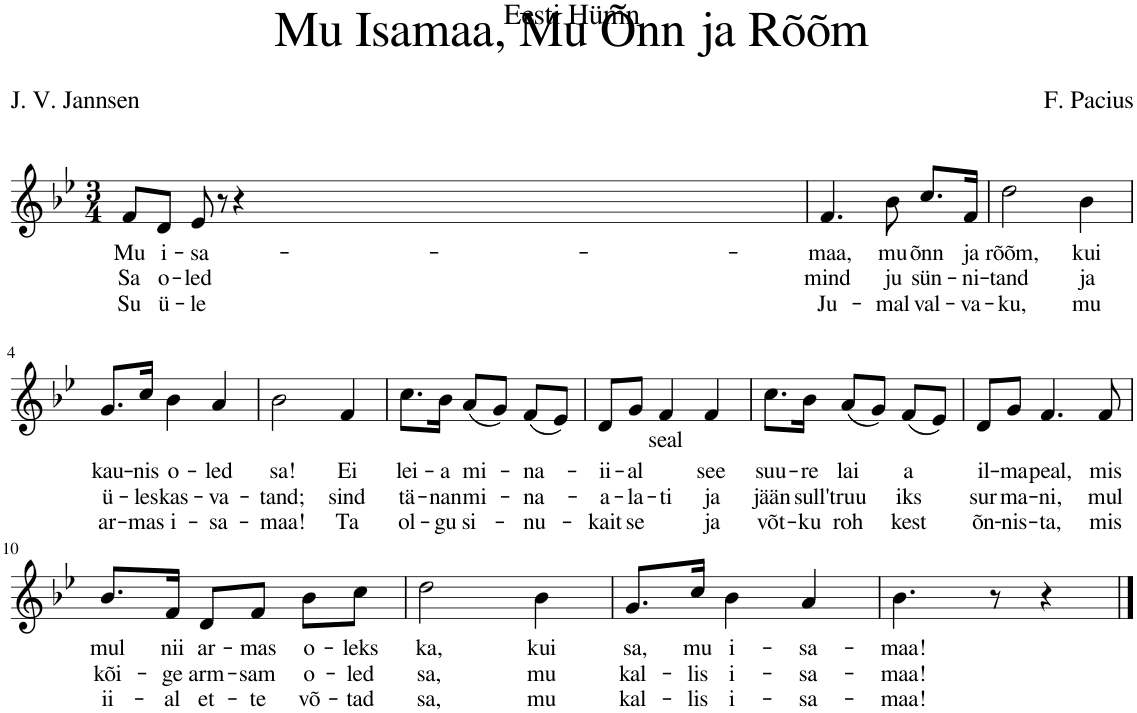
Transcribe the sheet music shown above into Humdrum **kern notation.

**kern	**text	**text	**text
*part1	*part1	*part1	*part1
*staff1	*staff1	*staff1	*staff1
*I"Voice	*	*	*
*clefG2	*	*	*
*k[b-e-]	*	*	*
*M3/4	*	*	*
=1	=1	=1	=1
!	!LO:LY:b	!LO:LY:b	!LO:LY:b
8f/L	Mu	Sa	Su
!	!LO:LY:b	!LO:LY:b	!LO:LY:b
8d/J	i-	o-	ü-
!	!LO:LY:b	!LO:LY:b	!LO:LY:b
8e-/	-sa-	-led	-le
8r	.	.	.
4r	.	.	.
=2	=2	=2	=2
!	!LO:LY:b	!LO:LY:b	!LO:LY:b
4.f/	-maa,	mind	Ju-
!	!LO:LY:b	!LO:LY:b	!LO:LY:b
8b-\	mu	ju	-mal
!	!LO:LY:b	!LO:LY:b	!LO:LY:b
8.cc/L	õnn	sün-	val-
!	!LO:LY:b	!LO:LY:b	!LO:LY:b
16f/Jk	ja	-ni-	-va-
=3	=3	=3	=3
!	!LO:LY:b	!LO:LY:b	!LO:LY:b
2dd\	rõõm,	-tand	-ku,
!	!LO:LY:b	!LO:LY:b	!LO:LY:b
4b-\	kui	ja	mu
!!LO:LB:g=z
=4	=4	=4	=4
!	!LO:LY:b	!LO:LY:b	!LO:LY:b
8.g/L	kau-	ü-	ar-
!	!LO:LY:b	!LO:LY:b	!LO:LY:b
16cc/Jk	-nis	-les	-mas
!	!LO:LY:b	!LO:LY:b	!LO:LY:b
4b-\	o-	kas-	i-
!	!LO:LY:b	!LO:LY:b	!LO:LY:b
4a/	-led	-va-	-sa-
=5	=5	=5	=5
!	!LO:LY:b	!LO:LY:b	!LO:LY:b
2b-\	sa!	-tand;	-maa!
!	!LO:LY:b	!LO:LY:b	!LO:LY:b
4f/	Ei	sind	Ta
=6	=6	=6	=6
!	!LO:LY:b	!LO:LY:b	!LO:LY:b
8.cc\L	lei-	tä-	ol-
!	!LO:LY:b	!LO:LY:b	!LO:LY:b
16b-\Jk	-a	-nan	-gu
!	!LO:LY:b	!LO:LY:b	!LO:LY:b
(8a/L	mi-	mi-	si-
8g/J)	.	.	.
!	!LO:LY:b	!LO:LY:b	!LO:LY:b
(8f/L	-na-	na-	nu-
8e-/J)	.	.	.
=7	=7	=7	=7
!	!LO:LY:b	!LO:LY:b	!LO:LY:b
8d/L	ii-	a-	-kait-
!	!LO:LY:b	!LO:LY:b	!LO:LY:b
8g/J	-al	-la-	-se
!	!LO:LY:b	!LO:LY:b	!
4f/	seal	ti	.
!	!LO:LY:b	!LO:LY:b	!LO:LY:b
4f/	see	ja	ja
=8	=8	=8	=8
!	!LO:LY:b	!LO:LY:b	!LO:LY:b
8.cc\L	suu-	jään	võt-
!	!LO:LY:b	!LO:LY:b	!LO:LY:b
16b-\Jk	-re	sull'	-ku
!	!LO:LY:b	!LO:LY:b	!LO:LY:b
(8a/L	lai	truu	roh
8g/J)	.	.	.
!	!LO:LY:b	!LO:LY:b	!LO:LY:b
(8f/L	a	iks	kest
8e-/J)	.	.	.
=9	=9	=9	=9
!	!LO:LY:b	!LO:LY:b	!LO:LY:b
8d/L	il-	sur-	õn-
!	!LO:LY:b	!LO:LY:b	!LO:LY:b
8g/J	-ma	-ma-	-nis-
!	!LO:LY:b	!LO:LY:b	!LO:LY:b
4.f/	peal,	-ni,	-ta,
!	!LO:LY:b	!LO:LY:b	!LO:LY:b
8f/	mis	mul	mis
!!LO:LB:g=z
=10	=10	=10	=10
!	!LO:LY:b	!LO:LY:b	!LO:LY:b
8.b-/L	mul	kõi-	ii-
!	!LO:LY:b	!LO:LY:b	!LO:LY:b
16f/Jk	nii	-ge	-al
!	!LO:LY:b	!LO:LY:b	!LO:LY:b
8d/L	ar-	arm-	et-
!	!LO:LY:b	!LO:LY:b	!LO:LY:b
8f/J	-mas	-sam	-te
!	!LO:LY:b	!LO:LY:b	!LO:LY:b
8b-\L	o-	o-	võ-
!	!LO:LY:b	!LO:LY:b	!LO:LY:b
8cc\J	-leks	-led	-tad
=11	=11	=11	=11
!	!LO:LY:b	!LO:LY:b	!LO:LY:b
2dd\	ka,	sa,	sa,
!	!LO:LY:b	!LO:LY:b	!LO:LY:b
4b-\	kui	mu	mu
=12	=12	=12	=12
!	!LO:LY:b	!LO:LY:b	!LO:LY:b
8.g/L	sa,	kal-	kal-
!	!LO:LY:b	!LO:LY:b	!LO:LY:b
16cc/Jk	mu	-lis	-lis
!	!LO:LY:b	!LO:LY:b	!LO:LY:b
4b-\	i-	i-	i-
!	!LO:LY:b	!LO:LY:b	!LO:LY:b
4a/	-sa-	-sa-	-sa-
=13	=13	=13	=13
!	!LO:LY:b	!LO:LY:b	!LO:LY:b
4.b-\	-maa!	-maa!	-maa!
8r	.	.	.
4r	.	.	.
==	==	==	==
*-	*-	*-	*-
